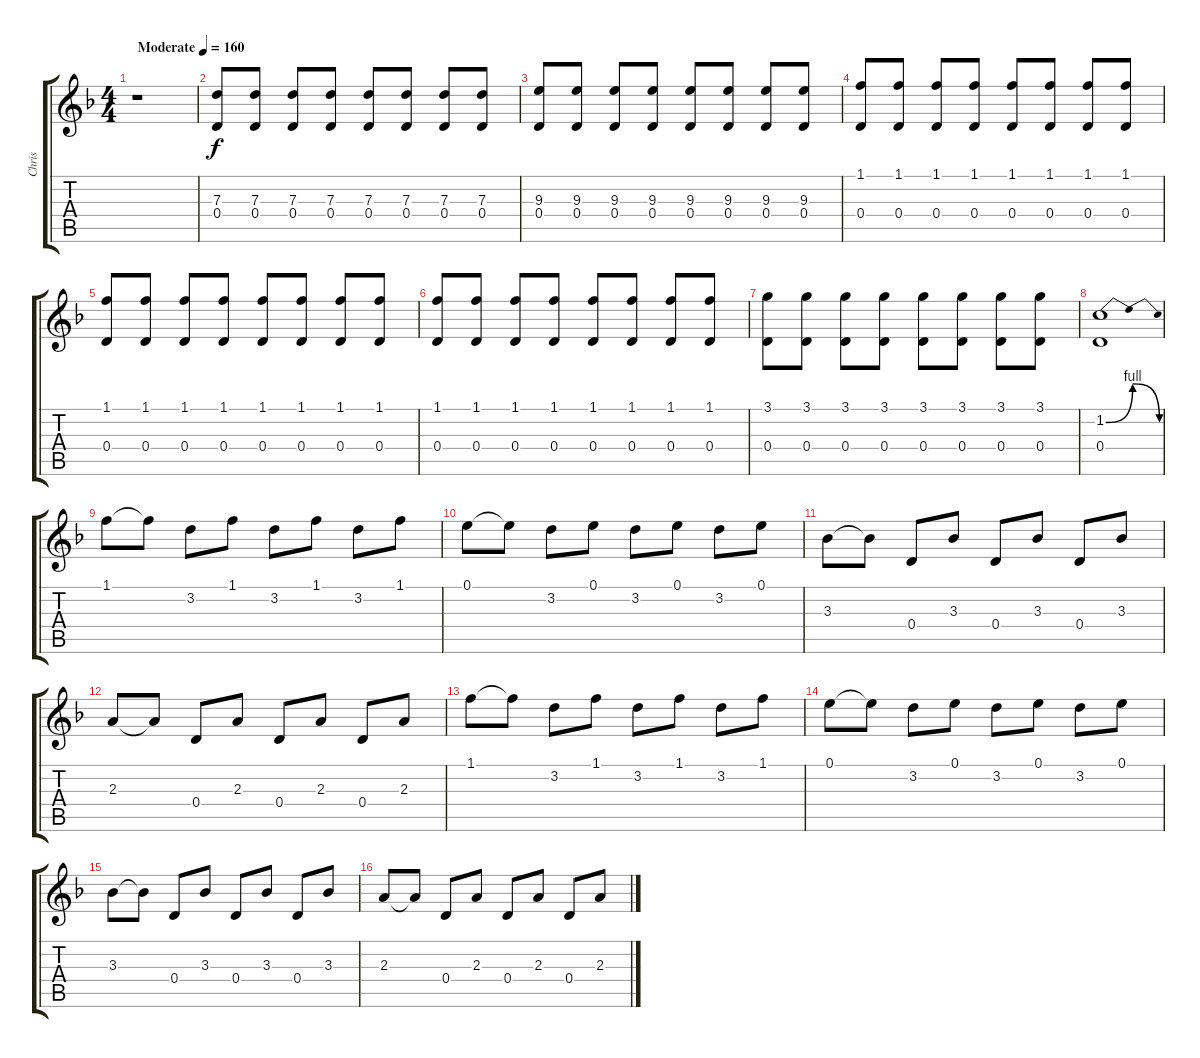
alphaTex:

\track ("Chris" "Chris") {instrument distortionguitar}
\staff {score tabs}
\tuning (E4 B3 G3 D3 A2 D2) {hide}
\ts (4 4)
\tempo (160 "Moderate")
\clef g2
\ks dminor
r.1{dy f instrument distortionguitar} |
(7.3 0.4).8 (7.3 0.4).8 (7.3 0.4).8 (7.3 0.4).8 (7.3 0.4).8 (7.3 0.4).8 (7.3 0.4).8 (7.3 0.4).8 |
(9.3 0.4).8 (9.3 0.4).8 (9.3 0.4).8 (9.3 0.4).8 (9.3 0.4).8 (9.3 0.4).8 (9.3 0.4).8 (9.3 0.4).8 |
(1.1 0.4).8 (1.1 0.4).8 (1.1 0.4).8 (1.1 0.4).8 (1.1 0.4).8 (1.1 0.4).8 (1.1 0.4).8 (1.1 0.4).8 |
(1.1 0.4).8 (1.1 0.4).8 (1.1 0.4).8 (1.1 0.4).8 (1.1 0.4).8 (1.1 0.4).8 (1.1 0.4).8 (1.1 0.4).8 |
(1.1 0.4).8 (1.1 0.4).8 (1.1 0.4).8 (1.1 0.4).8 (1.1 0.4).8 (1.1 0.4).8 (1.1 0.4).8 (1.1 0.4).8 |
(3.1 0.4).8 (3.1 0.4).8 (3.1 0.4).8 (3.1 0.4).8 (3.1 0.4).8 (3.1 0.4).8 (3.1 0.4).8 (3.1 0.4).8 |
(1.2{be (bendrelease 0 0 30 4 30 4 60 0)} 0.4{be (hold 0 0 60 0)}).1 |
1.1.8 1.1{t}.8 3.2.8 1.1.8 3.2.8 1.1.8 3.2.8 1.1.8 |
0.1.8 0.1{t}.8 3.2.8 0.1.8 3.2.8 0.1.8 3.2.8 0.1.8 |
3.3.8 3.3{t}.8 0.4.8 3.3.8 0.4.8 3.3.8 0.4.8 3.3.8 |
2.3.8 2.3{t}.8 0.4.8 2.3.8 0.4.8 2.3.8 0.4.8 2.3.8 |
1.1.8 1.1{t}.8 3.2.8 1.1.8 3.2.8 1.1.8 3.2.8 1.1.8 |
0.1.8 0.1{t}.8 3.2.8 0.1.8 3.2.8 0.1.8 3.2.8 0.1.8 |
3.3.8 3.3{t}.8 0.4.8 3.3.8 0.4.8 3.3.8 0.4.8 3.3.8 |
2.3.8 2.3{t}.8 0.4.8 2.3.8 0.4.8 2.3.8 0.4.8 2.3.8
